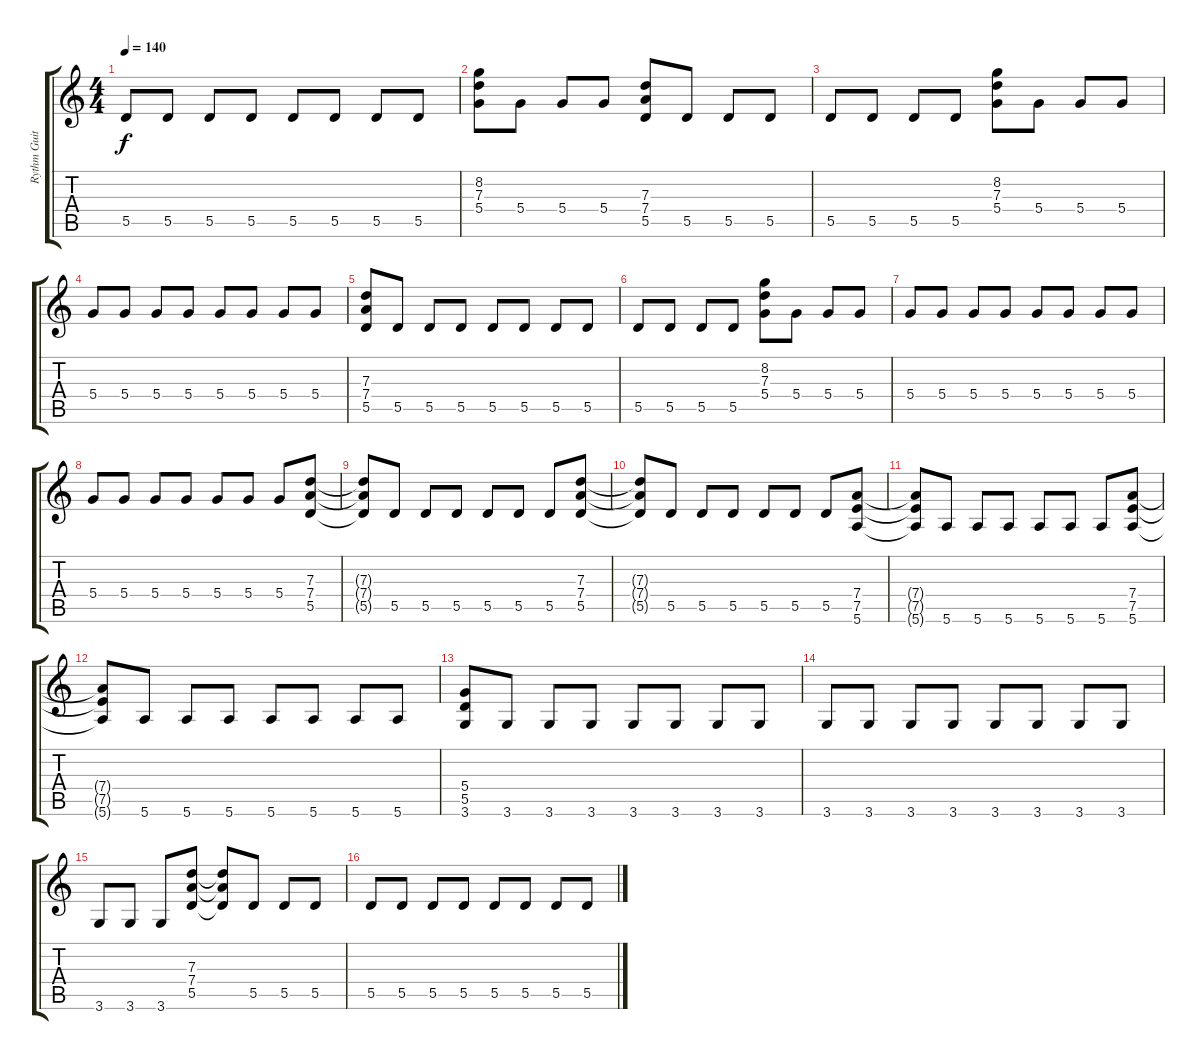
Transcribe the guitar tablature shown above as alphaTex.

\track ("Rythm Guitar" "Rythm Guit") {instrument distortionguitar}
\staff {score tabs}
\tuning (E4 B3 G3 D3 A2 E2) {hide}
\ts (4 4)
\tempo 140
\clef g2
\ks c
5.5.8{dy f} 5.5.8 5.5.8 5.5.8 5.5.8 5.5.8 5.5.8 5.5.8 |
(8.2 7.3 5.4).8 5.4.8 5.4.8 5.4.8 (7.3 7.4 5.5).8 5.5.8 5.5.8 5.5.8 |
5.5.8 5.5.8 5.5.8 5.5.8 (8.2 7.3 5.4).8 5.4.8 5.4.8 5.4.8 |
5.4.8 5.4.8 5.4.8 5.4.8 5.4.8 5.4.8 5.4.8 5.4.8 |
(7.3 7.4 5.5).8 5.5.8 5.5.8 5.5.8 5.5.8 5.5.8 5.5.8 5.5.8 |
5.5.8 5.5.8 5.5.8 5.5.8 (8.2 7.3 5.4).8 5.4.8 5.4.8 5.4.8 |
5.4.8 5.4.8 5.4.8 5.4.8 5.4.8 5.4.8 5.4.8 5.4.8 |
5.4.8 5.4.8 5.4.8 5.4.8 5.4.8 5.4.8 5.4.8 (7.3 7.4 5.5).8 |
(7.3{t} 7.4{t} 5.5{t}).8 5.5.8 5.5.8 5.5.8 5.5.8 5.5.8 5.5.8 (7.3 7.4 5.5).8 |
(7.3{t} 7.4{t} 5.5{t}).8 5.5.8 5.5.8 5.5.8 5.5.8 5.5.8 5.5.8 (7.4 7.5 5.6).8 |
(7.4{t} 7.5{t} 5.6{t}).8 5.6.8 5.6.8 5.6.8 5.6.8 5.6.8 5.6.8 (7.4 7.5 5.6).8 |
(7.4{t} 7.5{t} 5.6{t}).8 5.6.8 5.6.8 5.6.8 5.6.8 5.6.8 5.6.8 5.6.8 |
(5.4 5.5 3.6).8 3.6.8 3.6.8 3.6.8 3.6.8 3.6.8 3.6.8 3.6.8 |
3.6.8 3.6.8 3.6.8 3.6.8 3.6.8 3.6.8 3.6.8 3.6.8 |
3.6.8 3.6.8 3.6.8 (7.3 7.4 5.5).8 (7.3{t} 7.4{t} 5.5{t}).8 5.5.8 5.5.8 5.5.8 |
5.5.8 5.5.8 5.5.8 5.5.8 5.5.8 5.5.8 5.5.8 5.5.8
